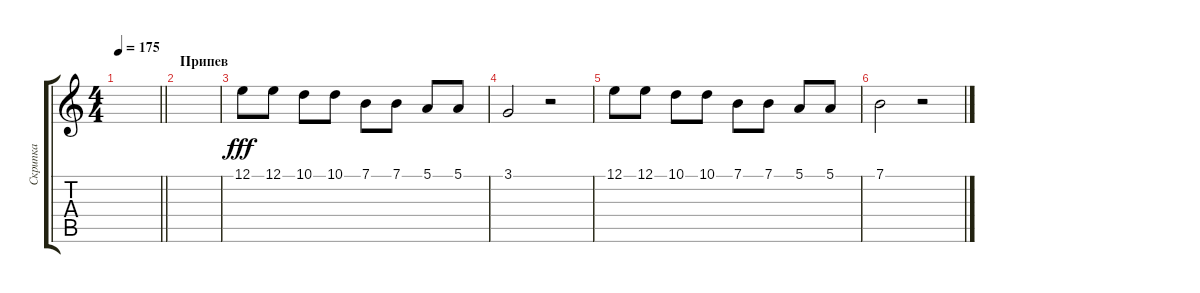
\track ("Скрипка" "Скрипка") {instrument viola}
\staff {score tabs}
\tuning (E4 B3 G3 D3 A2 E2) {hide}
\ts (4 4)
\tempo 175
\clef g2
\barLineRight lightlight
\ks c
|
\section ("" "Припев")
|
12.1.8{dy fff} 12.1.8 10.1.8 10.1.8 7.1.8 7.1.8 5.1.8 5.1.8 |
3.1.2 r.2 |
12.1.8 12.1.8 10.1.8 10.1.8 7.1.8 7.1.8 5.1.8 5.1.8 |
7.1.2 r.2
